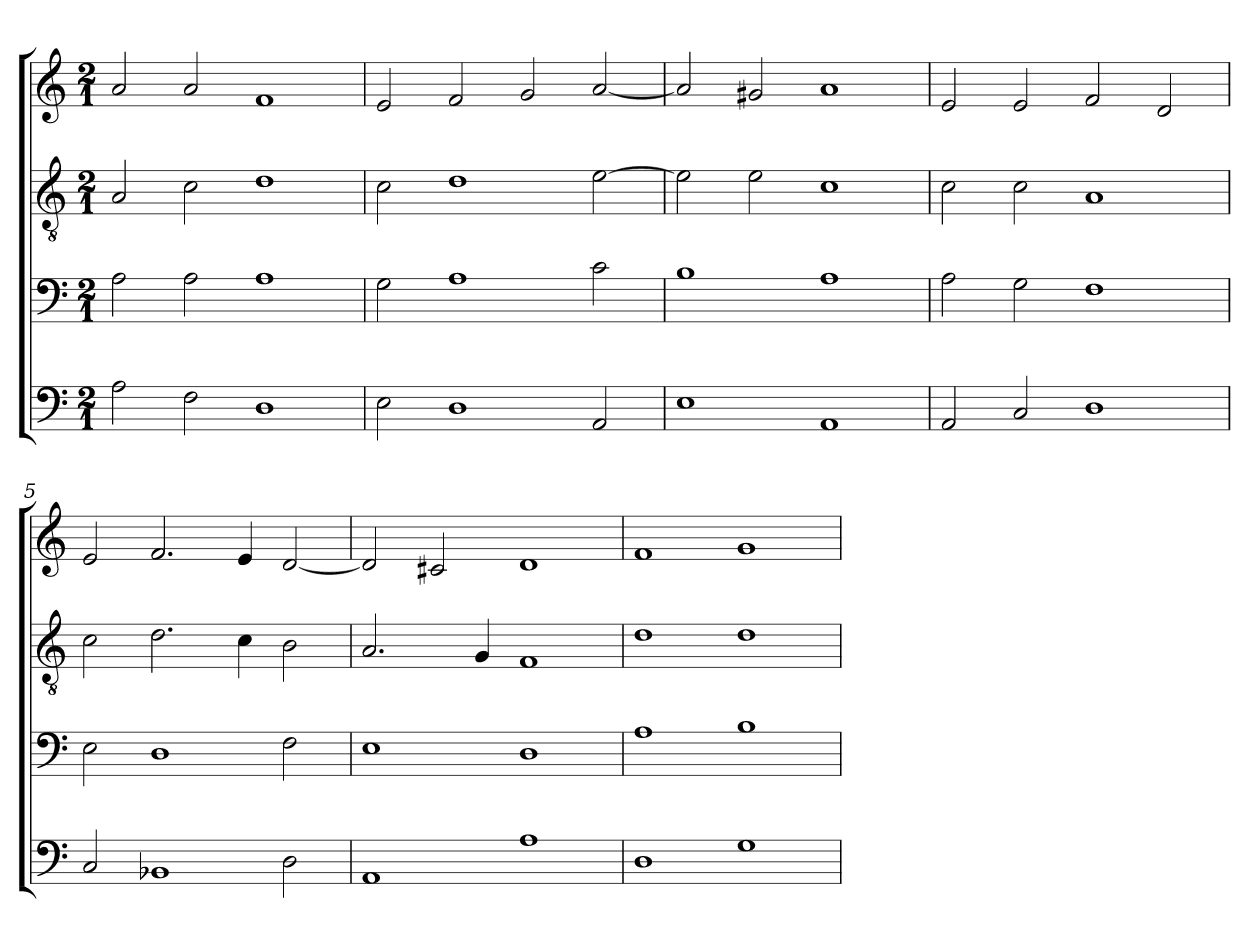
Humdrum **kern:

**kern	**kern	**kern	**kern
*part4	*part3	*part2	*part1
*staff4	*staff3	*staff2	*staff1
*clefF4	*clefF4	*clefGv2	*clefG2
*k[]	*k[]	*k[]	*k[]
*M2/1	*M2/1	*M2/1	*M2/1
=1	=1	=1	=1
2A	2A	2A	2a
2F	2A	2c	2a
1D	1A	1d	1f
=2	=2	=2	=2
2E	2G	2c	2e
1D	1A	1d	2f
.	.	.	2g
2AA	2c	[2e	[2a
=3	=3	=3	=3
1E	1B	2e]	2a]
.	.	2e	2g#X
1AA	1A	1c	1a
=4	=4	=4	=4
2AA	2A	2c	2e
2C	2G	2c	2e
1D	1F	1A	2f
.	.	.	2d
=5	=5	=5	=5
2C	2E	2c	2e
1BB-X	1D	2.d	2.f
.	.	4c	4e
2D	2F	2B	[2d
=6	=6	=6	=6
1AA	1E	2.A	2d]
.	.	.	2c#X
.	.	4G	.
1A	1D	1F	1d
=7	=7	=7	=7
1D	1A	1d	1f
1G	1B	1d	1g
=	=	=	=
*-	*-	*-	*-
